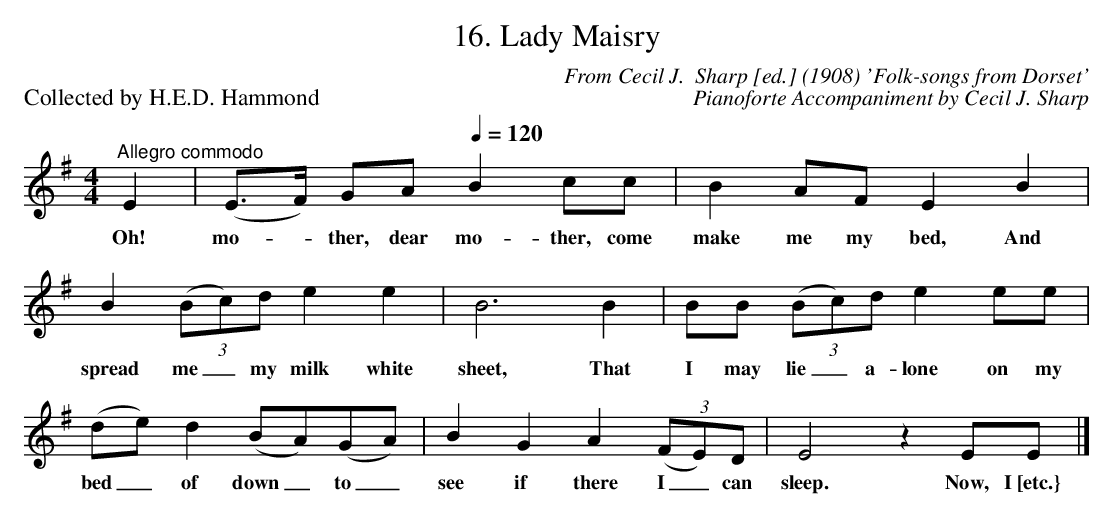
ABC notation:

X:1
T:16. Lady Maisry
C:From Cecil J.  Sharp [ed.] (1908) 'Folk-songs from Dorset'
P:Collected by H.E.D. Hammond
C:Pianoforte Accompaniment by Cecil J. Sharp
L:1/8
M:4/4
K:Eaeo
"^Allegro commodo" E2 | (E>F) GA[Q:1/4=120] B2 cc | B2 AF E2 B2 |$ B2 (3(Bc)d e2 e2 | B6 B2 |
w: Oh!|mo- * ther, dear mo- ther, come|make me my bed, And|spread me _ my milk white|sheet, That|
BB (3(Bc)d e2 ee |$ (de) d2 (BA)(GA) | B2 G2 A2 (3(FE)D | E4 z2 EE |]
w: I may lie _ a- lone on my|bed _ of down _ to _|see if there I _ can|sleep. Now, I [etc.}|
